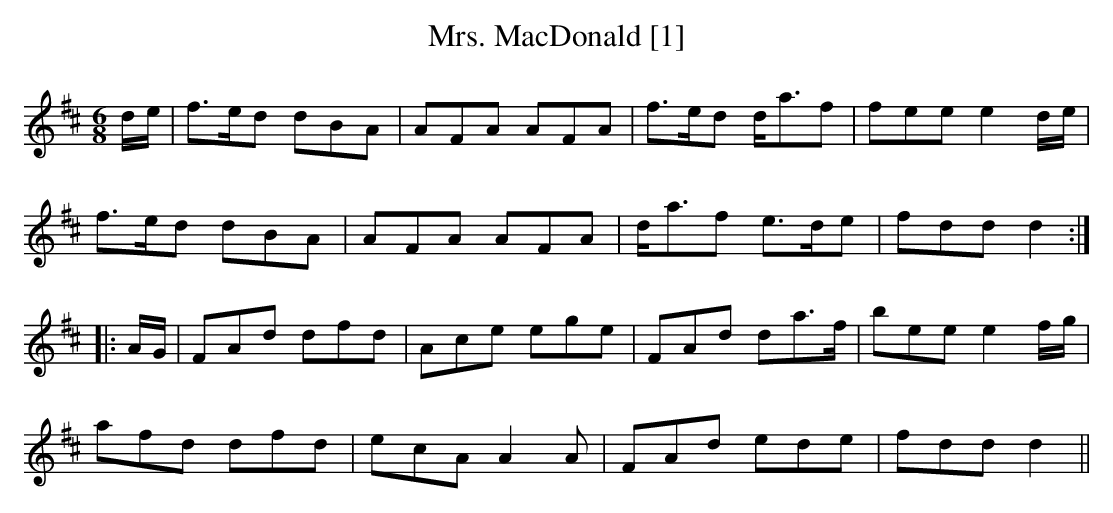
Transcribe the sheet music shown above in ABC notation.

X:1
T:Mrs. MacDonald [1]
M:6/8
L:1/8
K:D
d/e/|f>ed dBA|AFA AFA|f>ed d<af|fee e2d/e/|
f>ed dBA|AFA AFA|d<af e>de|fdd d2:|
|:A/G/|FAd dfd|Ace ege|FAd da>f|bee e2f/g/|
afd dfd|ecA A2A|FAd ede|fdd d2||
